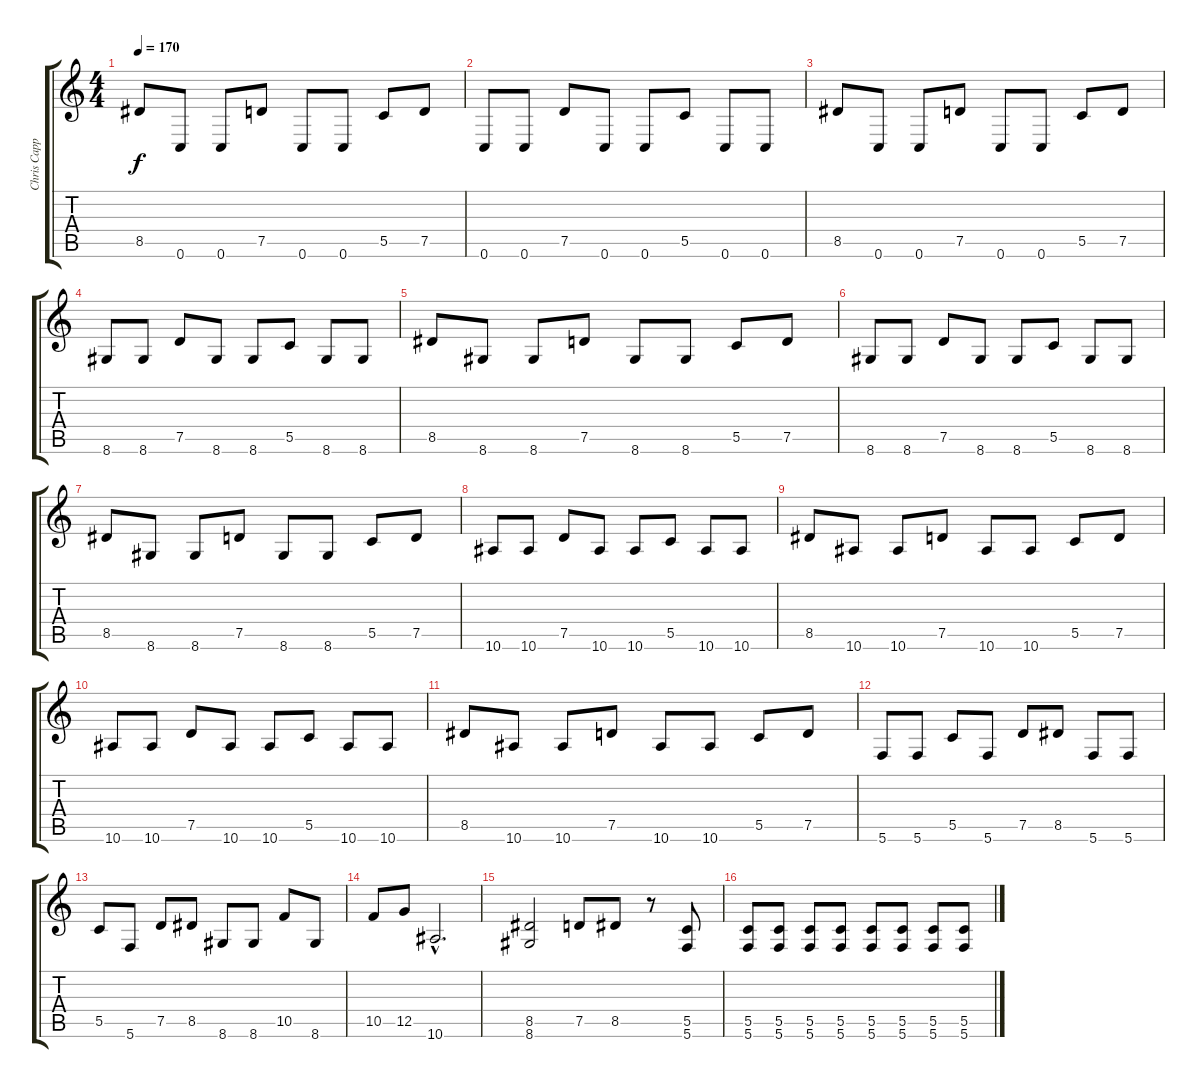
\track ("Chris Cappelli" "Chris Capp") {instrument overdrivenguitar}
\staff {score tabs}
\tuning (D4 A3 F3 C3 G2 C2) {hide}
\ts (4 4)
\tempo 170
\clef g2
\ks c
8.5.8{dy f} 0.6.8 0.6.8 7.5.8 0.6.8 0.6.8 5.5.8 7.5.8 |
0.6.8 0.6.8 7.5.8 0.6.8 0.6.8 5.5.8 0.6.8 0.6.8 |
8.5.8 0.6.8 0.6.8 7.5.8 0.6.8 0.6.8 5.5.8 7.5.8 |
8.6.8 8.6.8 7.5.8 8.6.8 8.6.8 5.5.8 8.6.8 8.6.8 |
8.5.8 8.6.8 8.6.8 7.5.8 8.6.8 8.6.8 5.5.8 7.5.8 |
8.6.8 8.6.8 7.5.8 8.6.8 8.6.8 5.5.8 8.6.8 8.6.8 |
8.5.8 8.6.8 8.6.8 7.5.8 8.6.8 8.6.8 5.5.8 7.5.8 |
10.6.8 10.6.8 7.5.8 10.6.8 10.6.8 5.5.8 10.6.8 10.6.8 |
8.5.8 10.6.8 10.6.8 7.5.8 10.6.8 10.6.8 5.5.8 7.5.8 |
10.6.8 10.6.8 7.5.8 10.6.8 10.6.8 5.5.8 10.6.8 10.6.8 |
8.5.8 10.6.8 10.6.8 7.5.8 10.6.8 10.6.8 5.5.8 7.5.8 |
5.6.8 5.6.8 5.5.8 5.6.8 7.5.8 8.5.8 5.6.8 5.6.8 |
5.5.8 5.6.8 7.5.8 8.5.8 8.6.8 8.6.8 10.5.8 8.6.8 |
10.5.8 12.5.8 10.6{hac}.2{d} |
(8.5 8.6).2 7.5.8 8.5.8 r.8 (5.5 5.6).8 |
(5.5 5.6).8 (5.5 5.6).8 (5.5 5.6).8 (5.5 5.6).8 (5.5 5.6).8 (5.5 5.6).8 (5.5 5.6).8 (5.5 5.6).8
